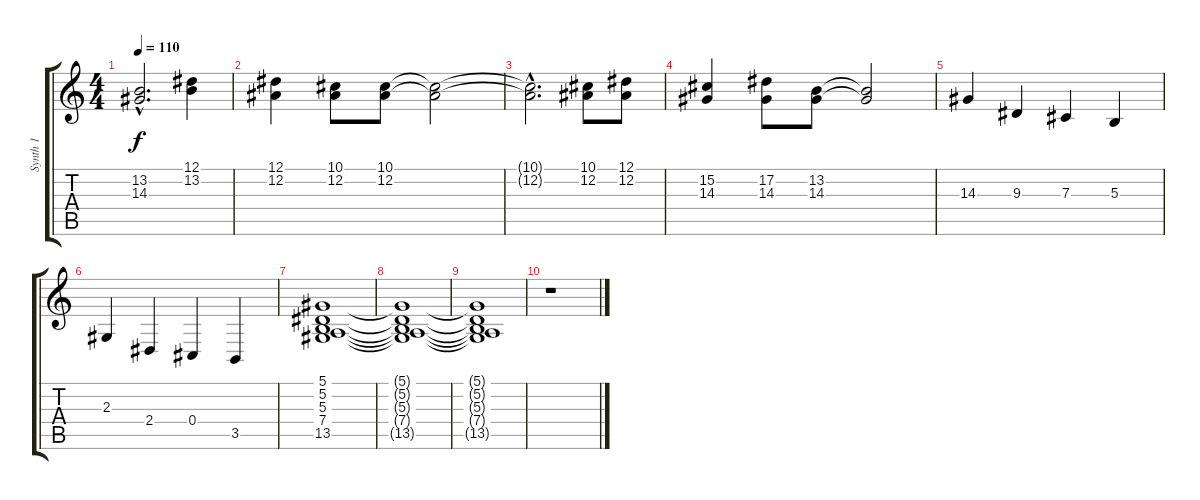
\track ("Synth 1" "Synth 1") {instrument stringensemble1}
\staff {score tabs}
\tuning (Eb4 Bb3 Gb3 Db3 Ab2 Eb2) {hide}
\ts (4 4)
\tempo 110
\clef g2
\ks c
(13.2{hac t} 14.3{hac t}).2{d dy f} (12.1 13.2).4 |
(12.1 12.2).4 (10.1 12.2).8 (10.1 12.2).8 (10.1{t} 12.2{t}).2 |
(10.1{hac t} 12.2{hac t}).2{d} (10.1 12.2).8 (12.1 12.2).8 |
(15.2 14.3).4 (17.2 14.3).8 (13.2 14.3).8 (13.2{t} 14.3{t}).2 |
14.3.4 9.3.4 7.3.4 5.3.4 |
2.3.4 2.4.4 0.4.4 3.5.4 |
(5.1 5.2 5.3 7.4 13.5).1 |
(5.1{t} 5.2{t} 5.3{t} 7.4{t} 13.5{t}).1 |
(5.1{t} 5.2{t} 5.3{t} 7.4{t} 13.5{t}).1 |
r.1
